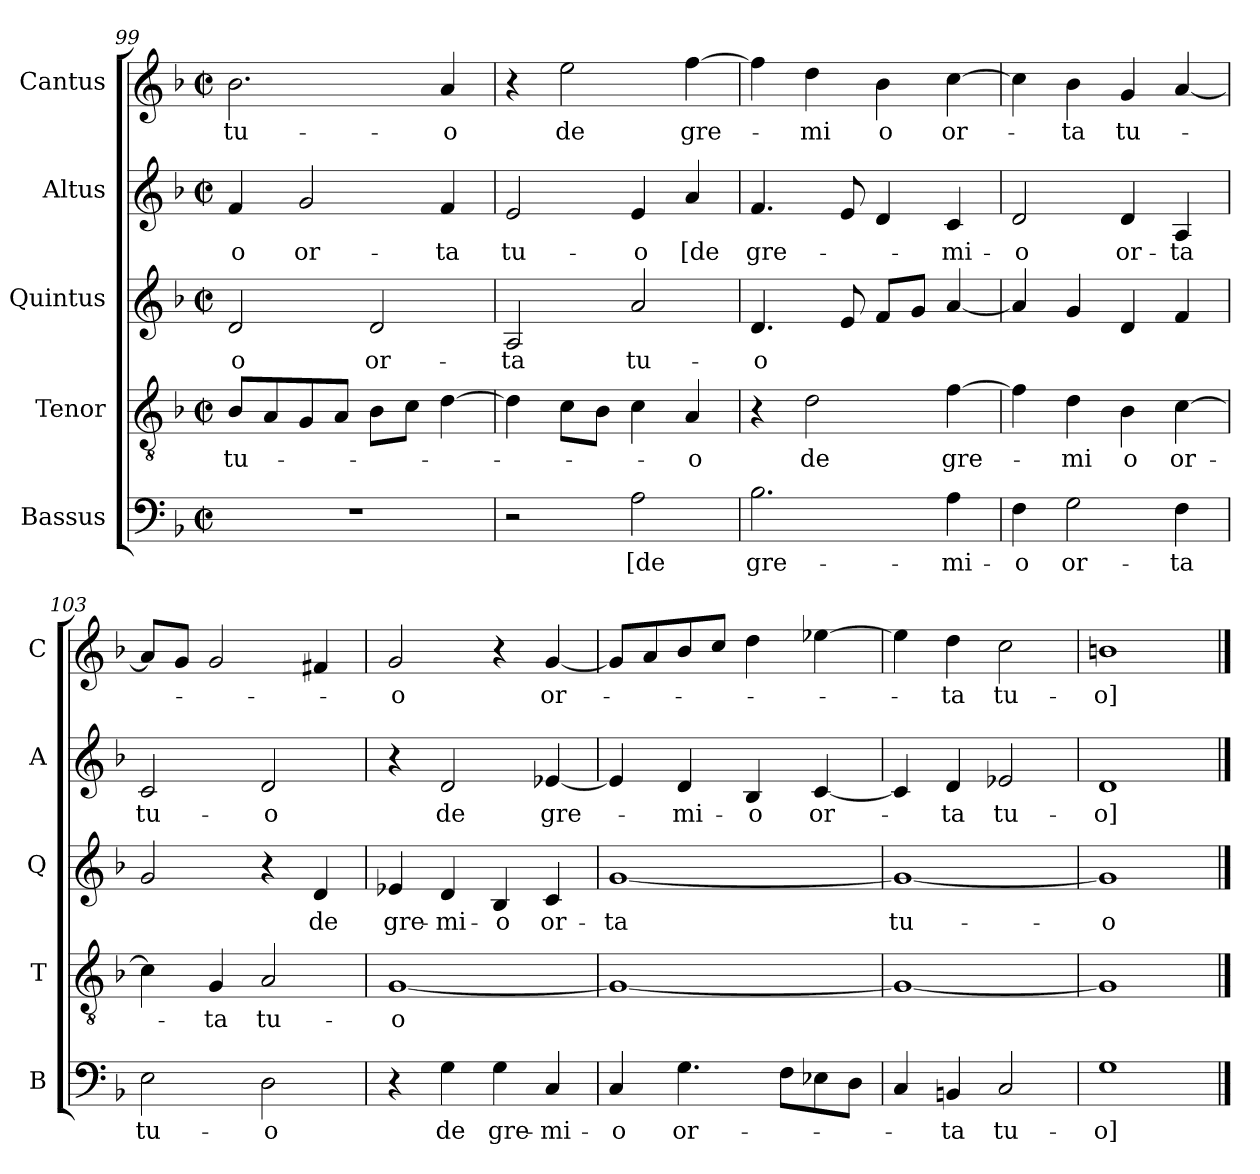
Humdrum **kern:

**kern	**text	**kern	**text	**kern	**text	**kern	**text	**kern	**text
*part5	*part5	*part4	*part4	*part3	*part3	*part2	*part2	*part1	*part1
*staff5	*staff5	*staff4	*staff4	*staff3	*staff3	*staff2	*staff2	*staff1	*staff1
*I"Bassus	*	*I"Tenor	*	*I"Quintus	*	*I"Altus	*	*I"Cantus	*
*I'B	*	*I'T	*	*I'Q	*	*I'A	*	*I'C	*
*clefF4	*	*clefGv2	*	*clefG2	*	*clefG2	*	*clefG2	*
*k[b-]	*	*k[b-]	*	*k[b-]	*	*k[b-]	*	*k[b-]	*
*F:	*	*F:	*	*F:	*	*F:	*	*F:	*
*M2/2	*	*M2/2	*	*M2/2	*	*M2/2	*	*M2/2	*
*met(c|)	*	*met(c|)	*	*met(c|)	*	*met(c|)	*	*met(c|)	*
=99	=99	=99	=99	=99	=99	=99	=99	=99	=99
!	!	!	!LO:LY:b	!	!LO:LY:b	!	!LO:LY:b	!	!LO:LY:b
1r	.	8B-/L	tu-	2d/	-o	4f/	-o	2.b-\	tu-
.	.	8A/	.	.	.	.	.	.	.
!	!	!	!	!	!	!	!LO:LY:b	!	!
.	.	8G/	.	.	.	2g/	or-	.	.
.	.	8A/J	.	.	.	.	.	.	.
!	!	!	!	!	!LO:LY:b	!	!	!	!
.	.	8B-\L	.	2d/	or-	.	.	.	.
.	.	8c\J	.	.	.	.	.	.	.
!	!	!	!	!	!	!	!LO:LY:b	!	!LO:LY:b
.	.	[4d\	.	.	.	4f/	-ta	4a/	-o
=100	=100	=100	=100	=100	=100	=100	=100	=100	=100
!	!	!	!	!	!LO:LY:b	!	!LO:LY:b	!	!
2r	.	4d\]	.	2A/	-ta	2e/	tu-	4r	.
!	!	!	!	!	!	!	!	!	!LO:LY:b
.	.	8c\L	.	.	.	.	.	2ee\	de
.	.	8B-\J	.	.	.	.	.	.	.
!	!LO:LY:b	!	!	!	!LO:LY:b	!	!LO:LY:b	!	!
2A\	[de	4c\	.	2a/	tu-	4e/	-o	.	.
!	!	!	!LO:LY:b	!	!	!	!LO:LY:b	!	!LO:LY:b
.	.	4A/	-o	.	.	4a/	[de	[4ff\	gre-
=101	=101	=101	=101	=101	=101	=101	=101	=101	=101
!	!LO:LY:b	!	!	!	!LO:LY:b	!	!LO:LY:b	!	!
2.B-\	gre-	4r	.	4.d/	-o	4.f/	gre-	4ff\]	.
!	!	!	!LO:LY:b	!	!	!	!	!	!LO:LY:b
.	.	2d\	de	.	.	.	.	4dd\	-mi
.	.	.	.	8e/	.	8e/	.	.	.
!	!	!	!	!	!	!	!	!	!LO:LY:b
.	.	.	.	8f/L	.	4d/	.	4b-\	o
.	.	.	.	8g/J	.	.	.	.	.
!	!LO:LY:b	!	!LO:LY:b	!	!	!	!LO:LY:b	!	!LO:LY:b
4A\	-mi-	[4f\	gre-	[4a/	.	4c/	-mi-	[4cc\	or-
=102	=102	=102	=102	=102	=102	=102	=102	=102	=102
!	!LO:LY:b	!	!	!	!	!	!LO:LY:b	!	!
4F\	-o	4f\]	.	4a/]	.	2d/	-o	4cc\]	.
!	!LO:LY:b	!	!LO:LY:b	!	!	!	!	!	!LO:LY:b
2G\	or-	4d\	-mi	4g/	.	.	.	4b-\	-ta
!	!	!	!LO:LY:b	!	!	!	!LO:LY:b	!	!LO:LY:b
.	.	4B-\	o	4d/	.	4d/	or-	4g/	tu-
!	!LO:LY:b	!	!LO:LY:b	!	!	!	!LO:LY:b	!	!
4F\	-ta	[4c\	or-	4f/	.	4A/	-ta	[4a/	.
!!LO:PB:g=z
=103	=103	=103	=103	=103	=103	=103	=103	=103	=103
!	!LO:LY:b	!	!	!	!	!	!LO:LY:b	!	!
2E\	tu-	4c\]	.	2g/	.	2c/	tu-	8a/L]	.
.	.	.	.	.	.	.	.	8g/J	.
!	!	!	!LO:LY:b	!	!	!	!	!	!
.	.	4G/	-ta	.	.	.	.	2g/	.
!	!LO:LY:b	!	!LO:LY:b	!	!	!	!LO:LY:b	!	!
2D\	-o	2A/	tu-	4r	.	2d/	-o	.	.
!	!	!	!	!	!LO:LY:b	!	!	!	!
.	.	.	.	4d/	de	.	.	4f#i/	.
=104	=104	=104	=104	=104	=104	=104	=104	=104	=104
!	!	!	!LO:LY:b	!	!LO:LY:b	!	!	!	!LO:LY:b
4r	.	[1G	-o	4e-X/	gre-	4r	.	2g/	-o
!	!LO:LY:b	!	!	!	!LO:LY:b	!	!LO:LY:b	!	!
4G\	de	.	.	4d/	-mi-	2d/	de	.	.
!	!LO:LY:b	!	!	!	!LO:LY:b	!	!	!	!
4G\	gre-	.	.	4B-/	-o	.	.	4r	.
!	!LO:LY:b	!	!	!	!LO:LY:b	!	!LO:LY:b	!	!LO:LY:b
4C/	-mi-	.	.	4c/	or-	[4e-X/	gre-	[4g/	or-
=105	=105	=105	=105	=105	=105	=105	=105	=105	=105
!	!LO:LY:b	!	!	!	!LO:LY:b	!	!	!	!
4C/	-o	1G_	.	[1g	-ta	4e-/]	.	8g/L]	.
.	.	.	.	.	.	.	.	8a/	.
!	!LO:LY:b	!	!	!	!	!	!LO:LY:b	!	!
4.G\	or-	.	.	.	.	4d/	-mi-	8b-/	.
.	.	.	.	.	.	.	.	8cc/J	.
!	!	!	!	!	!	!	!LO:LY:b	!	!
.	.	.	.	.	.	4B-/	-o	4dd\	.
8F\L	.	.	.	.	.	.	.	.	.
!	!	!	!	!	!	!	!LO:LY:b	!	!
8E-X\	.	.	.	.	.	[4c/	or-	[4ee-i\	.
8D\J	.	.	.	.	.	.	.	.	.
=106	=106	=106	=106	=106	=106	=106	=106	=106	=106
!	!	!	!	!	!LO:LY:b	!	!	!	!
4C/	.	1G_	.	1g_	tu-	4c/]	.	4ee-i\]	.
!	!LO:LY:b	!	!	!	!	!	!LO:LY:b	!	!LO:LY:b
4BBni/	-ta	.	.	.	.	4d/	-ta	4dd\	-ta
!	!LO:LY:b	!	!	!	!	!	!LO:LY:b	!	!LO:LY:b
2C/	tu-	.	.	.	.	2e-X/	tu-	2cc\	tu-
=107	=107	=107	=107	=107	=107	=107	=107	=107	=107
!	!LO:LY:b	!	!	!	!LO:LY:b	!	!LO:LY:b	!	!LO:LY:b
1G	-o]	1G]	.	1g]	-o	1d	-o]	1bn	-o]
==	==	==	==	==	==	==	==	==	==
*-	*-	*-	*-	*-	*-	*-	*-	*-	*-
